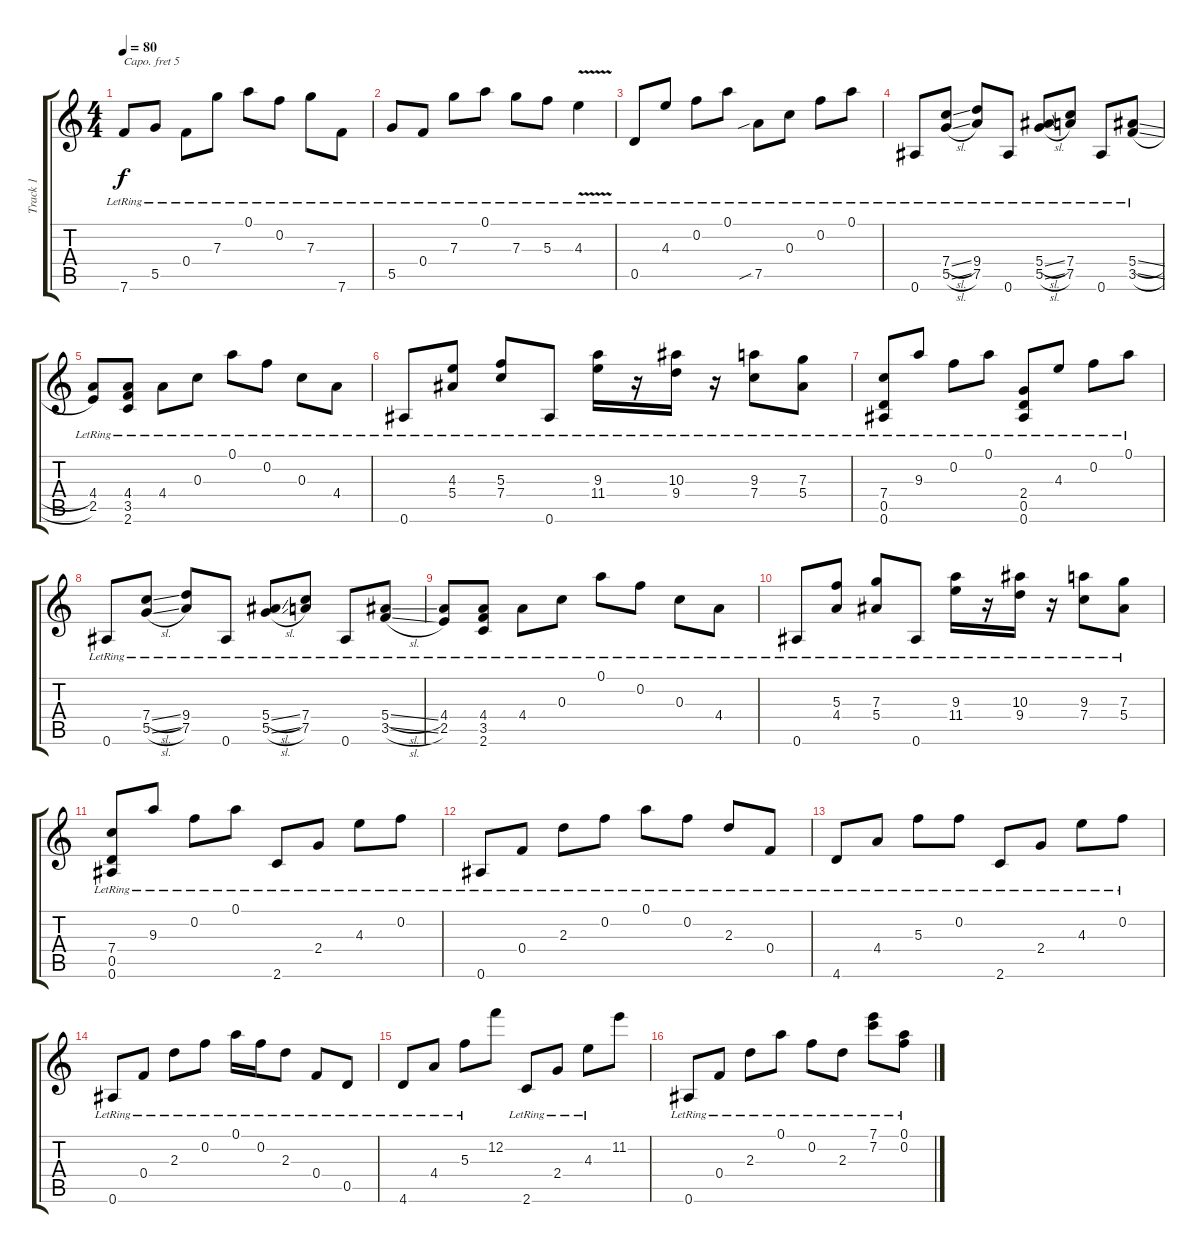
\track ("Track 1" "Track 1") {instrument electricguitarjazz}
\staff {score tabs}
\capo 5
\tuning (E4 C4 G3 C3 A2 F2) {hide}
\ts (4 4)
\tempo 80
\clef g2
\ks c
7.6{lr}.8{dy f} 5.5{lr}.8 0.4{lr}.8 7.3{lr}.8 0.1{lr}.8 0.2{lr}.8 7.3{lr}.8 7.6{lr}.8 |
5.5{lr}.8 0.4{lr}.8 7.3{lr}.8 0.1{lr}.8 7.3{lr}.8 5.3{lr}.8 4.3{v lr}.4 |
0.5{lr}.8 4.3{lr}.8 0.2{lr}.8 0.1{lr}.8 7.5{sib lr}.8 0.3{lr}.8 0.2{lr}.8 0.1{lr}.8 |
0.6{lr}.8 (7.4{sl lr} 5.5{sl lr}).8 (9.4{lr} 7.5{lr}).8 0.6{lr}.8 (5.4{sl lr} 5.5{sl lr}).8 (7.4{lr} 7.5{lr}).8 0.6{lr}.8 (5.4{sl lr} 3.5{sl lr}).8 |
(4.4{lr} 2.5{lr}).8 (4.4{lr} 3.5{lr} 2.6{lr}).8 4.4{lr}.8 0.3{lr}.8 0.1{lr}.8 0.2{lr}.8 0.3{lr}.8 4.4{lr}.8 |
0.6{lr}.8 (4.3{lr} 5.4{lr}).8 (5.3{lr} 7.4{lr}).8 0.6{lr}.8 (9.3{lr} 11.4{lr}).16 r.16 (10.3{lr} 9.4{lr}).16 r.16 (9.3{lr} 7.4{lr}).8 (7.3{lr} 5.4{lr}).8 |
(7.4{lr} 0.5{lr} 0.6{lr}).8 9.3{lr}.8 0.2{lr}.8 0.1{lr}.8 (2.4{lr} 0.5{lr} 0.6{lr}).8 4.3{lr}.8 0.2{lr}.8 0.1{lr}.8 |
0.6{lr}.8 (7.4{sl lr} 5.5{sl lr}).8 (9.4{lr} 7.5{lr}).8 0.6{lr}.8 (5.4{sl lr} 5.5{sl lr}).8 (7.4{lr} 7.5{lr}).8 0.6{lr}.8 (5.4{sl lr} 3.5{sl lr}).8 |
(4.4{lr} 2.5{lr}).8 (4.4{lr} 3.5{lr} 2.6{lr}).8 4.4{lr}.8 0.3{lr}.8 0.1{lr}.8 0.2{lr}.8 0.3{lr}.8 4.4{lr}.8 |
0.6{lr}.8 (5.3{lr} 4.4{lr}).8 (7.3{lr} 5.4{lr}).8 0.6{lr}.8 (9.3{lr} 11.4{lr}).16 r.16 (10.3{lr} 9.4{lr}).16 r.16 (9.3{lr} 7.4{lr}).8 (7.3{lr} 5.4{lr}).8 |
(7.4{lr} 0.5{lr} 0.6{lr}).8 9.3{lr}.8 0.2{lr}.8 0.1{lr}.8 2.6{lr}.8 2.4{lr}.8 4.3{lr}.8 0.2{lr}.8 |
0.6{lr}.8 0.4{lr}.8 2.3{lr}.8 0.2{lr}.8 0.1{lr}.8 0.2{lr}.8 2.3{lr}.8 0.4{lr}.8 |
4.6{lr}.8 4.4{lr}.8 5.3{lr}.8 0.2{lr}.8 2.6{lr}.8 2.4{lr}.8 4.3{lr}.8 0.2{lr}.8 |
0.6{lr}.8 0.4{lr}.8 2.3{lr}.8 0.2{lr}.8 0.1{lr}.16 0.2{lr}.16 2.3{lr}.8 0.4{lr}.8 0.5{lr}.8 |
4.6{lr}.8 4.4{lr}.8 5.3{lr}.8 12.2.8 2.6{lr}.8 2.4{lr}.8 4.3{lr}.8 11.2.8 |
0.6{lr}.8 0.4{lr}.8 2.3{lr}.8 0.1{lr}.8 0.2{lr}.8 2.3{lr}.8 (7.1{lr} 7.2{lr}).8 (0.1{lr} 0.2{lr}).8
